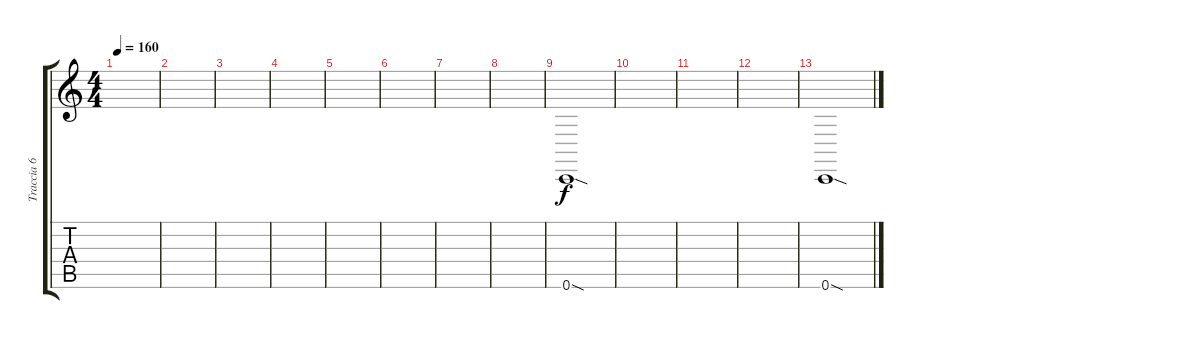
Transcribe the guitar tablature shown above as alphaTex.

\track ("Traccia 6" "Traccia 6") {instrument ocarina}
\staff {score tabs}
\tuning (D4 A3 F3 C3 G2 C2) {hide}
\ts (4 4)
\tempo 160
\clef g2
\ks c
|
|
|
|
|
|
|
|
0.6{sod}.1 |
|
|
|
0.6{sod}.1
